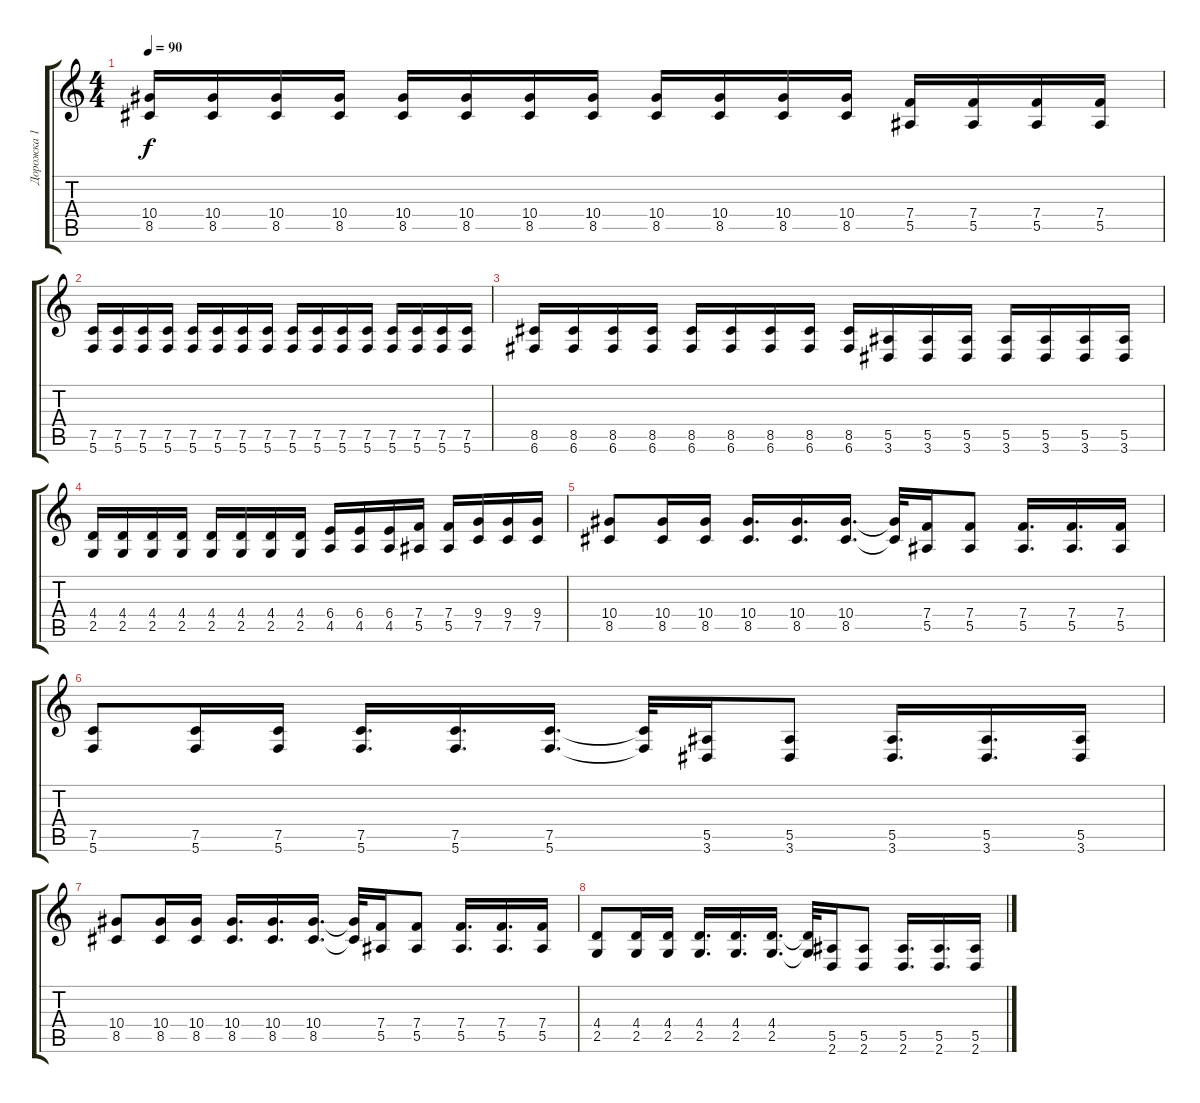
\track ("Дорожка 1" "Дорожка 1") {instrument overdrivenguitar}
\staff {score tabs}
\tuning (C4 G3 Eb3 Bb2 F2 C2) {hide}
\ts (4 4)
\tempo 90
\clef g2
\ks c
(10.4 8.5).16{dy f} (10.4 8.5).16 (10.4 8.5).16 (10.4 8.5).16 (10.4 8.5).16 (10.4 8.5).16 (10.4 8.5).16 (10.4 8.5).16 (10.4 8.5).16 (10.4 8.5).16 (10.4 8.5).16 (10.4 8.5).16 (7.4 5.5).16 (7.4 5.5).16 (7.4 5.5).16 (7.4 5.5).16 |
(7.5 5.6).16 (7.5 5.6).16 (7.5 5.6).16 (7.5 5.6).16 (7.5 5.6).16 (7.5 5.6).16 (7.5 5.6).16 (7.5 5.6).16 (7.5 5.6).16 (7.5 5.6).16 (7.5 5.6).16 (7.5 5.6).16 (7.5 5.6).16 (7.5 5.6).16 (7.5 5.6).16 (7.5 5.6).16 |
(8.5 6.6).16 (8.5 6.6).16 (8.5 6.6).16 (8.5 6.6).16 (8.5 6.6).16 (8.5 6.6).16 (8.5 6.6).16 (8.5 6.6).16 (8.5 6.6).16 (5.5 3.6).16 (5.5 3.6).16 (5.5 3.6).16 (5.5 3.6).16 (5.5 3.6).16 (5.5 3.6).16 (5.5 3.6).16 |
(4.4 2.5).16 (4.4 2.5).16 (4.4 2.5).16 (4.4 2.5).16 (4.4 2.5).16 (4.4 2.5).16 (4.4 2.5).16 (4.4 2.5).16 (6.4 4.5).16 (6.4 4.5).16 (6.4 4.5).16 (7.4 5.5).16 (7.4 5.5).16 (9.4 7.5).16 (9.4 7.5).16 (9.4 7.5).16 |
(10.4 8.5).8 (10.4 8.5).16 (10.4 8.5).16 (10.4 8.5).16{d} (10.4 8.5).16{d} (10.4 8.5).16{d} (10.4{t} 8.5{t}).32 (7.4 5.5).16 (7.4 5.5).8 (7.4 5.5).16{d} (7.4 5.5).16{d} (7.4 5.5).16 |
(7.5 5.6).8 (7.5 5.6).16 (7.5 5.6).16 (7.5 5.6).16{d} (7.5 5.6).16{d} (7.5 5.6).16{d} (7.5{t} 5.6{t}).32 (5.5 3.6).16 (5.5 3.6).8 (5.5 3.6).16{d} (5.5 3.6).16{d} (5.5 3.6).16 |
(10.4 8.5).8 (10.4 8.5).16 (10.4 8.5).16 (10.4 8.5).16{d} (10.4 8.5).16{d} (10.4 8.5).16{d} (10.4{t} 8.5{t}).32 (7.4 5.5).16 (7.4 5.5).8 (7.4 5.5).16{d} (7.4 5.5).16{d} (7.4 5.5).16 |
(4.4 2.5).8 (4.4 2.5).16 (4.4 2.5).16 (4.4 2.5).16{d} (4.4 2.5).16{d} (4.4 2.5).16{d} (4.4{t} 2.5{t}).32 (5.5 2.6).16 (5.5 2.6).8 (5.5 2.6).16{d} (5.5 2.6).16{d} (5.5 2.6).16
